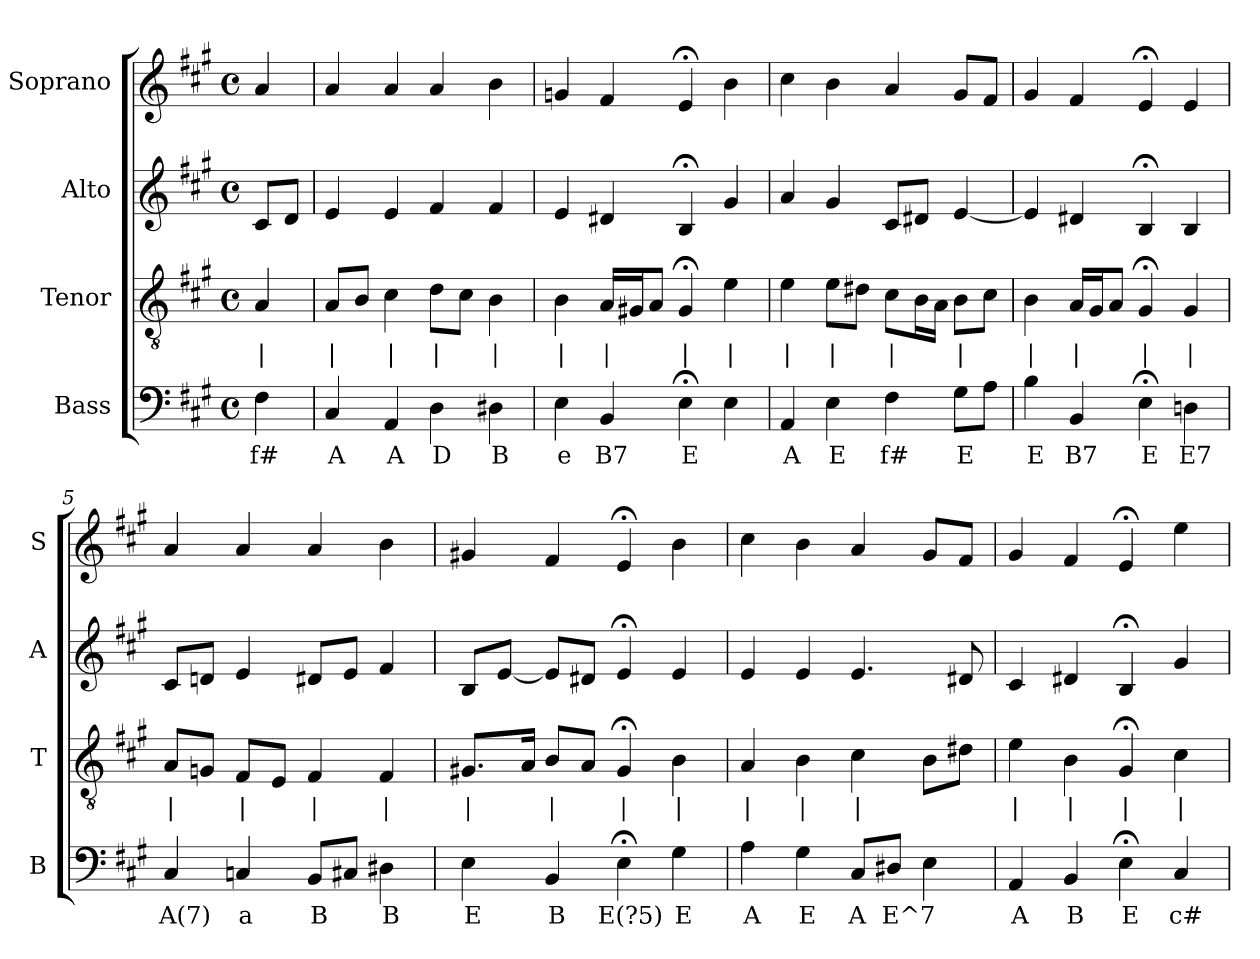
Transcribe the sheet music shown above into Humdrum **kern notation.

**kern	**text	**kern	**text	**kern	**kern
*part4	*part4	*part3	*part3	*part2	*part1
*staff4	*staff4	*staff3	*staff3	*staff2	*staff1
*I"Bass	*	*I"Tenor	*	*I"Alto	*I"Soprano
*I'B	*	*I'T	*	*I'A	*I'S
*clefF4	*	*clefGv2	*	*clefG2	*clefG2
*k[f#c#g#]	*	*k[f#c#g#]	*	*k[f#c#g#]	*k[f#c#g#]
*A:	*	*A:	*	*A:	*A:
*M4/4	*	*M4/4	*	*M4/4	*M4/4
*met(c)	*	*met(c)	*	*met(c)	*met(c)
*MM100	*	*MM100	*	*MM100	*MM100
=	=	=	=	=	=
4F#	f#	4A	|	8c#L	4a
.	.	.	.	8dJ	.
=1	=1	=1	=1	=1	=1
4C#	A	8AL	|	4e	4a
.	.	8BJ	.	.	.
4AA	A	4c#	|	4e	4a
4D	D	8dL	|	4f#	4a
.	.	8c#J	.	.	.
4D#X	B	4B	|	4f#	4b
=2	=2	=2	=2	=2	=2
4E	e	4B	|	4e	4gn
4BB	B7	16ALL	|	4d#X	4f#
.	.	16G#XJ	.	.	.
.	.	8AJ	.	.	.
4E;<	E	4G#;<	|	4B;<	4e;<
4E	.	4e	|	4g#	4b
=3	=3	=3	=3	=3	=3
4AA	A	4e	|	4a	4cc#
4E	E	8eL	|	4g#	4b
.	.	8d#XJ	.	.	.
4F#	f#	8c#L	|	8c#L	4a
.	.	16BL	.	8d#XJ	.
.	.	16AJJ	.	.	.
8G#L	E	8BL	|	[4e	8g#L
8AJ	.	8c#J	.	.	8f#J
=4	=4	=4	=4	=4	=4
4B	E	4B	|	4e]	4g#
4BB	B7	16ALL	|	4d#X	4f#
.	.	16G#J	.	.	.
.	.	8AJ	.	.	.
4E;<	E	4G#;<	|	4B;<	4e;<
4Dn	E7	4G#	|	4B	4e
=5	=5	=5	=5	=5	=5
4C#	A(7)	8AL	|	8c#L	4a
.	.	8GnJ	.	8dnJ	.
4Cn	a	8F#L	|	4e	4a
.	.	8EJ	.	.	.
8BBL	B	4F#	|	8d#XL	4a
8C#XJ	.	.	.	8eJ	.
4D#X	B	4F#	|	4f#	4b
=6	=6	=6	=6	=6	=6
4E	E	8.G#XL	|	8BL	4g#X
.	.	.	.	[8eJ	.
.	.	16AJk	.	.	.
4BB	B	8BL	|	8eL]	4f#
.	.	8AJ	.	8d#XJ	.
4E;<	E(?5)	4G#;<	|	4e;<	4e;<
4G#	E	4B	|	4e	4b
=7	=7	=7	=7	=7	=7
4A	A	4A	|	4e	4cc#
4G#	E	4B	|	4e	4b
8C#L	A	4c#	|	4.e	4a
8D#XJ	E^7	.	.	.	.
4E	.	8BL	.	.	8g#L
.	.	8d#XJ	.	8d#X	8f#J
=8	=8	=8	=8	=8	=8
4AA	A	4e	|	4c#	4g#
4BB	B	4B	|	4d#X	4f#
4E;<	E	4G#;<	|	4B;<	4e;<
4C#	c#	4c#	|	4g#	4ee
=	=	=	=	=	=
*-	*-	*-	*-	*-	*-
